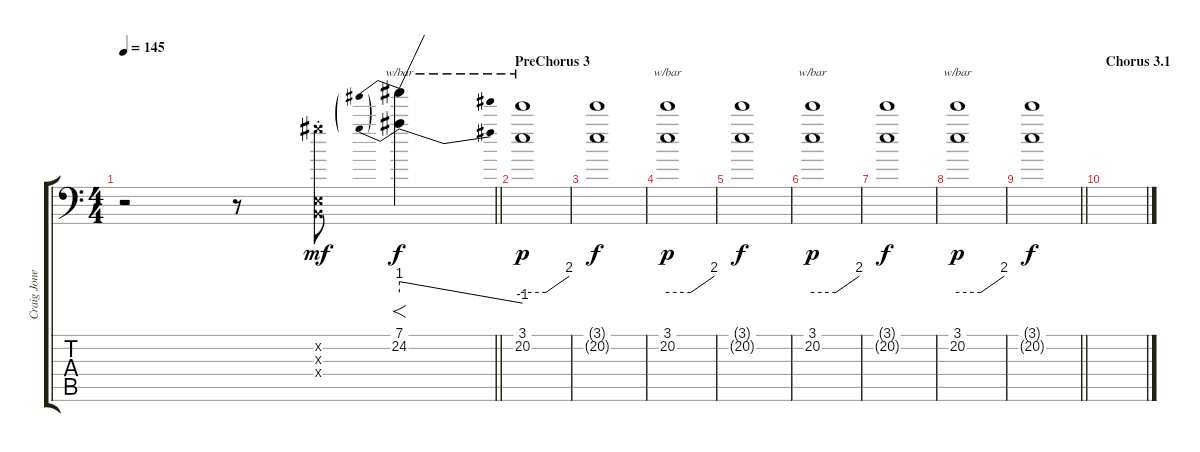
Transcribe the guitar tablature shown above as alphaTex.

\track ("Craig Jones" "Craig Jone") {instrument lead2sawtooth}
\staff {score tabs}
\tuning (Db6 Ab3 E3 B2 Gb2 B0) {hide}
\ts (4 4)
\tempo 145
\clef f4
\barLineRight lightlight
\ks c
r.2{dy f} r.8 (24.2{st x} 0.3{x} 0.4{x}).8{dy mf} (7.1 24.2).4{f tbe (predivedive default 0 4 60 -4) dy f} |
\section ("" "PreChorus 3")
(3.1 20.2).1{tbe (custom default 0 0 30 0 60 8) dy p instrument lead2sawtooth} |
(3.1{t} 20.2{t}).1{dy f} |
(3.1 20.2).1{tbe (custom default 0 0 30 0 60 8) dy p} |
(3.1{t} 20.2{t}).1{dy f} |
(3.1 20.2).1{tbe (custom default 0 0 30 0 60 8) dy p} |
(3.1{t} 20.2{t}).1{dy f} |
(3.1 20.2).1{tbe (custom default 0 0 30 0 60 8) dy p} |
\barLineRight lightlight
(3.1{t} 20.2{t}).1{dy f} |
\section ("" "Chorus 3.1")
